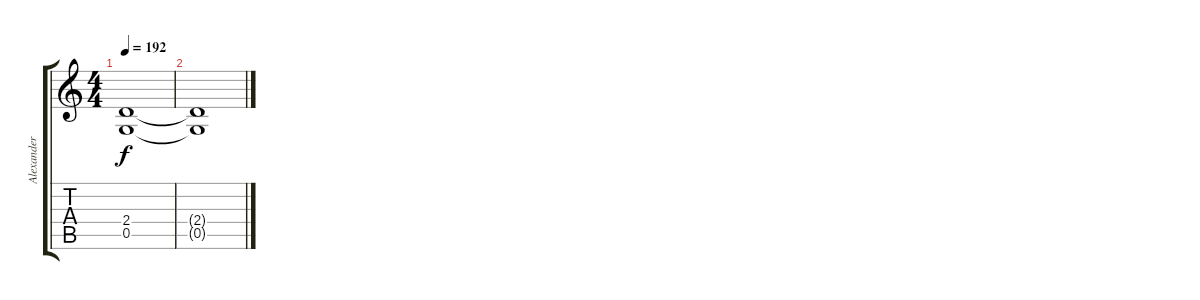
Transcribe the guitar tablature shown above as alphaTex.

\track ("Alexander Nunez" "Alexander ") {instrument distortionguitar}
\staff {score tabs}
\tuning (D4 A3 F3 C3 G2 D2) {hide}
\ts (4 4)
\tempo 192
\clef g2
\ks c
(2.4{t} 0.5{t}).1{dy f} |
(2.4{t} 0.5{t}).1
